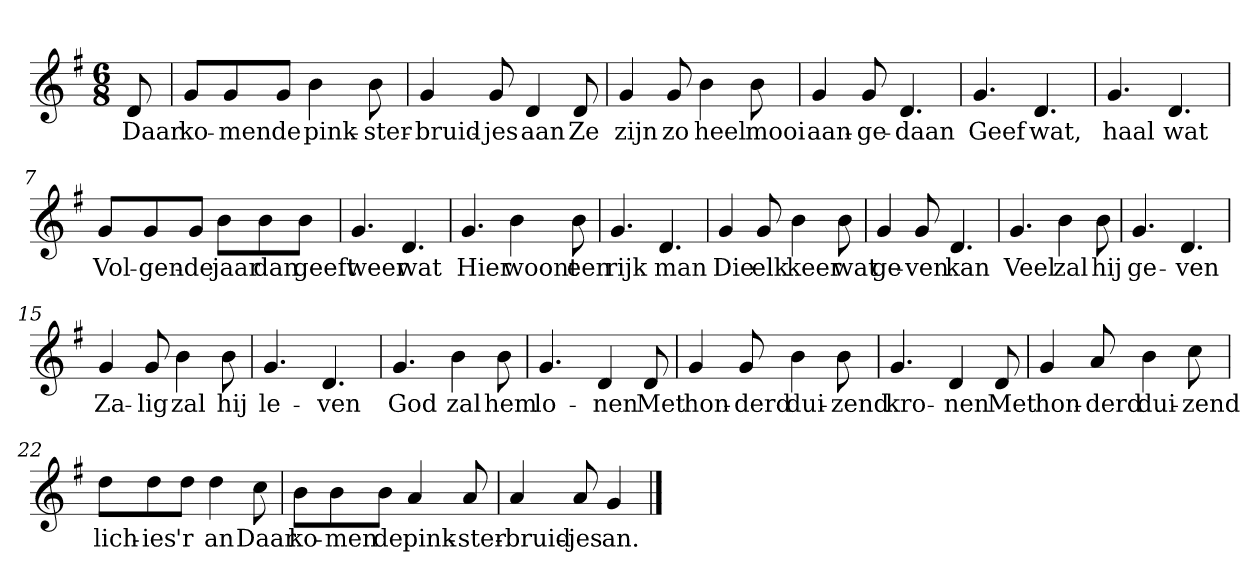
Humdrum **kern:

**kern	**text
*part1	*part1
*staff1	*staff1
*clefG2	*
*k[f#]	*
*G:	*
*M6/8	*
*MM120	*
=	=
8d	Daar
=1	=1
8g/L	ko-
8g/	-men
8g/J	de
4b	pink-
8b	-ster-
=2	=2
4g	-bruid-
8g	-jes
4d	aan
8d	Ze
=3	=3
4g	zijn
8g	zo
4b	heel
8b	mooi
=4	=4
4g	aan-
8g	-ge-
4.d	-daan
=5	=5
4.g	Geef
4.d	wat,
=6	=6
4.g	haal
4.d	wat
=7	=7
8g/L	Vol-
8g/	-gen-
8g/J	-de
8b\L	jaar
8b\	dan
8b\J	geeft
=8	=8
4.g	weer
4.d	wat
=9	=9
4.g	Hier
4b	woont
8b	een
=10	=10
4.g	rijk
4.d	man
=11	=11
4g	Die
8g	elk
4b	keer
8b	wat
=12	=12
4g	ge-
8g	-ven
4.d	kan
=13	=13
4.g	Veel
4b	zal
8b	hij
=14	=14
4.g	ge-
4.d	-ven
=15	=15
4g	Za-
8g	-lig
4b	zal
8b	hij
=16	=16
4.g	le-
4.d	-ven
=17	=17
4.g	God
4b	zal
8b	hem
=18	=18
4.g	lo-
4d	-nen
8d	Met
=19	=19
4g	hon-
8g	-derd
4b	dui-
8b	-zend
=20	=20
4.g	kro-
4d	-nen
8d	Met
=21	=21
4g	hon-
8a	-derd
4b	dui-
8cc	-zend
=22	=22
8dd\L	lich-
8dd\	-ies
8dd\J	'r
4dd	an
8cc	Daar
=23	=23
8b\L	ko-
8b\	-men
8b\J	de
4a	pink-
8a	-ster-
=24	=24
4a	-bruid-
8a	-jes
4g	an.
==	==
*-	*-
